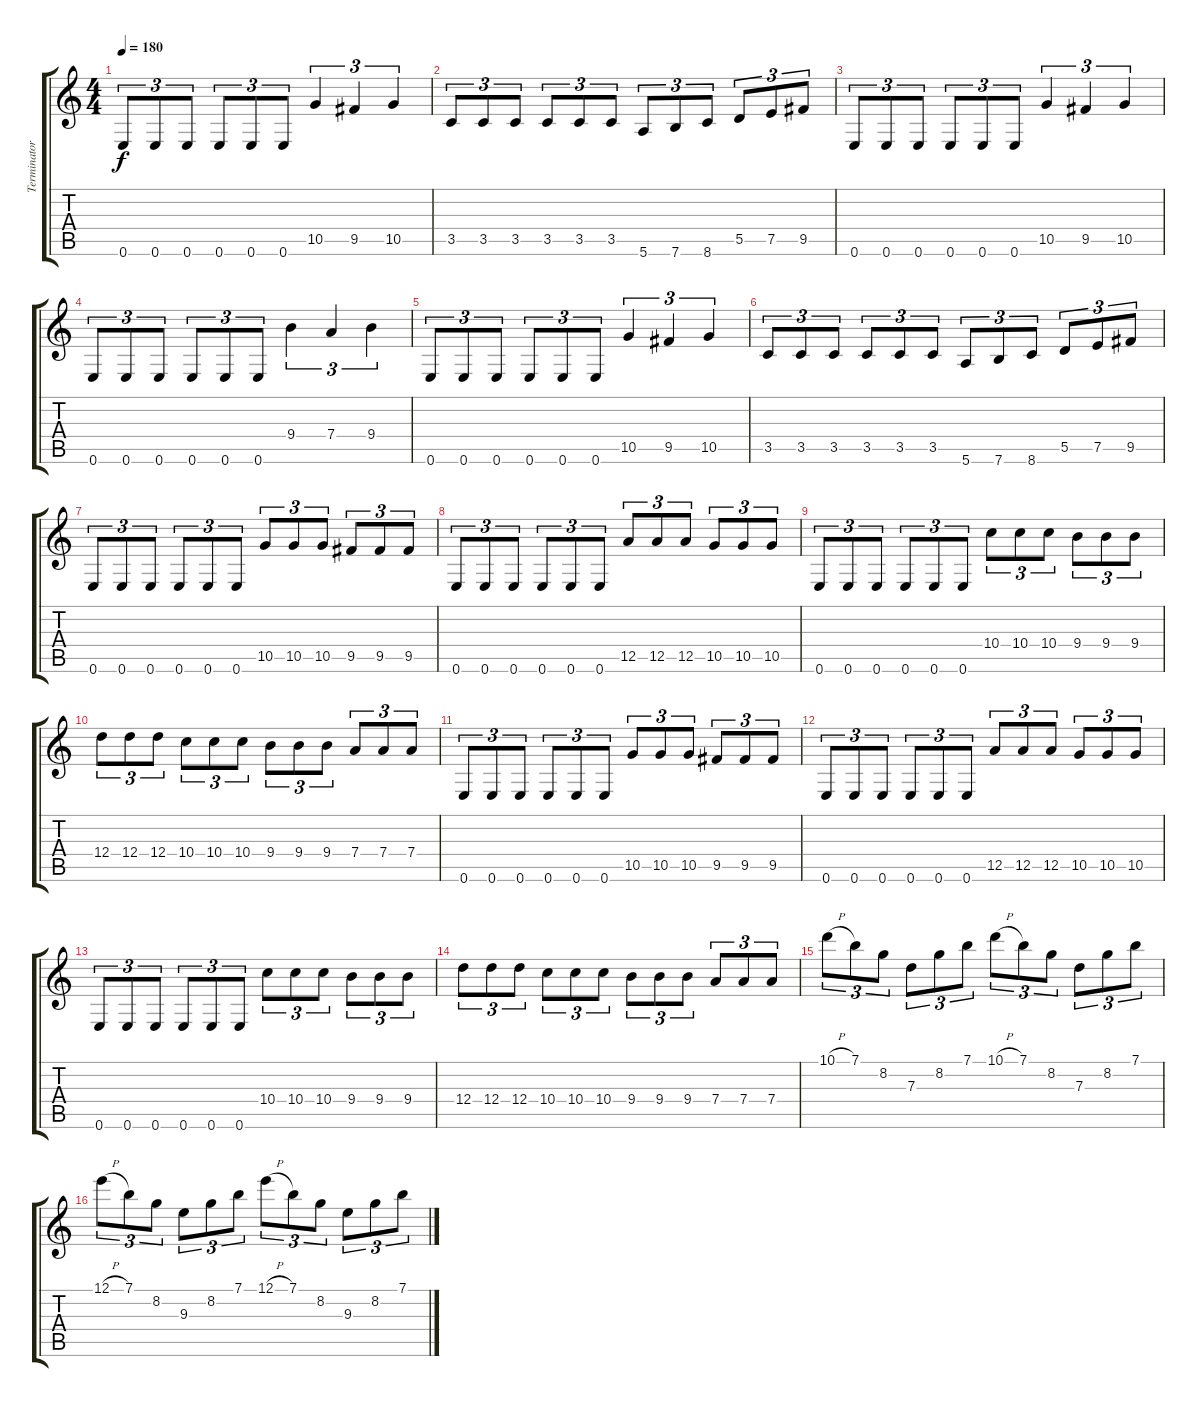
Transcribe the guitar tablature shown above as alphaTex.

\track ("Terminator" "Terminator") {instrument distortionguitar}
\staff {score tabs}
\tuning (E4 B3 G3 D3 A2 E2) {hide}
\ts (4 4)
\tempo 180
\clef g2
\ks c
0.6.8{tu (3 2) dy f} 0.6.8{tu (3 2)} 0.6.8{tu (3 2)} 0.6.8{tu (3 2)} 0.6.8{tu (3 2)} 0.6.8{tu (3 2)} 10.5.4{tu (3 2)} 9.5.4{tu (3 2)} 10.5.4{tu (3 2)} |
3.5.8{tu (3 2)} 3.5.8{tu (3 2)} 3.5.8{tu (3 2)} 3.5.8{tu (3 2)} 3.5.8{tu (3 2)} 3.5.8{tu (3 2)} 5.6.8{tu (3 2)} 7.6.8{tu (3 2)} 8.6.8{tu (3 2)} 5.5.8{tu (3 2)} 7.5.8{tu (3 2)} 9.5.8{tu (3 2)} |
0.6.8{tu (3 2)} 0.6.8{tu (3 2)} 0.6.8{tu (3 2)} 0.6.8{tu (3 2)} 0.6.8{tu (3 2)} 0.6.8{tu (3 2)} 10.5.4{tu (3 2)} 9.5.4{tu (3 2)} 10.5.4{tu (3 2)} |
0.6.8{tu (3 2)} 0.6.8{tu (3 2)} 0.6.8{tu (3 2)} 0.6.8{tu (3 2)} 0.6.8{tu (3 2)} 0.6.8{tu (3 2)} 9.4.4{tu (3 2)} 7.4.4{tu (3 2)} 9.4.4{tu (3 2)} |
0.6.8{tu (3 2)} 0.6.8{tu (3 2)} 0.6.8{tu (3 2)} 0.6.8{tu (3 2)} 0.6.8{tu (3 2)} 0.6.8{tu (3 2)} 10.5.4{tu (3 2)} 9.5.4{tu (3 2)} 10.5.4{tu (3 2)} |
3.5.8{tu (3 2)} 3.5.8{tu (3 2)} 3.5.8{tu (3 2)} 3.5.8{tu (3 2)} 3.5.8{tu (3 2)} 3.5.8{tu (3 2)} 5.6.8{tu (3 2)} 7.6.8{tu (3 2)} 8.6.8{tu (3 2)} 5.5.8{tu (3 2)} 7.5.8{tu (3 2)} 9.5.8{tu (3 2)} |
0.6.8{tu (3 2)} 0.6.8{tu (3 2)} 0.6.8{tu (3 2)} 0.6.8{tu (3 2)} 0.6.8{tu (3 2)} 0.6.8{tu (3 2)} 10.5.8{tu (3 2)} 10.5.8{tu (3 2)} 10.5.8{tu (3 2)} 9.5.8{tu (3 2)} 9.5.8{tu (3 2)} 9.5.8{tu (3 2)} |
0.6.8{tu (3 2)} 0.6.8{tu (3 2)} 0.6.8{tu (3 2)} 0.6.8{tu (3 2)} 0.6.8{tu (3 2)} 0.6.8{tu (3 2)} 12.5.8{tu (3 2)} 12.5.8{tu (3 2)} 12.5.8{tu (3 2)} 10.5.8{tu (3 2)} 10.5.8{tu (3 2)} 10.5.8{tu (3 2)} |
0.6.8{tu (3 2)} 0.6.8{tu (3 2)} 0.6.8{tu (3 2)} 0.6.8{tu (3 2)} 0.6.8{tu (3 2)} 0.6.8{tu (3 2)} 10.4.8{tu (3 2)} 10.4.8{tu (3 2)} 10.4.8{tu (3 2)} 9.4.8{tu (3 2)} 9.4.8{tu (3 2)} 9.4.8{tu (3 2)} |
12.4.8{tu (3 2)} 12.4.8{tu (3 2)} 12.4.8{tu (3 2)} 10.4.8{tu (3 2)} 10.4.8{tu (3 2)} 10.4.8{tu (3 2)} 9.4.8{tu (3 2)} 9.4.8{tu (3 2)} 9.4.8{tu (3 2)} 7.4.8{tu (3 2)} 7.4.8{tu (3 2)} 7.4.8{tu (3 2)} |
0.6.8{tu (3 2)} 0.6.8{tu (3 2)} 0.6.8{tu (3 2)} 0.6.8{tu (3 2)} 0.6.8{tu (3 2)} 0.6.8{tu (3 2)} 10.5.8{tu (3 2)} 10.5.8{tu (3 2)} 10.5.8{tu (3 2)} 9.5.8{tu (3 2)} 9.5.8{tu (3 2)} 9.5.8{tu (3 2)} |
0.6.8{tu (3 2)} 0.6.8{tu (3 2)} 0.6.8{tu (3 2)} 0.6.8{tu (3 2)} 0.6.8{tu (3 2)} 0.6.8{tu (3 2)} 12.5.8{tu (3 2)} 12.5.8{tu (3 2)} 12.5.8{tu (3 2)} 10.5.8{tu (3 2)} 10.5.8{tu (3 2)} 10.5.8{tu (3 2)} |
0.6.8{tu (3 2)} 0.6.8{tu (3 2)} 0.6.8{tu (3 2)} 0.6.8{tu (3 2)} 0.6.8{tu (3 2)} 0.6.8{tu (3 2)} 10.4.8{tu (3 2)} 10.4.8{tu (3 2)} 10.4.8{tu (3 2)} 9.4.8{tu (3 2)} 9.4.8{tu (3 2)} 9.4.8{tu (3 2)} |
12.4.8{tu (3 2)} 12.4.8{tu (3 2)} 12.4.8{tu (3 2)} 10.4.8{tu (3 2)} 10.4.8{tu (3 2)} 10.4.8{tu (3 2)} 9.4.8{tu (3 2)} 9.4.8{tu (3 2)} 9.4.8{tu (3 2)} 7.4.8{tu (3 2)} 7.4.8{tu (3 2)} 7.4.8{tu (3 2)} |
10.1{h}.8{tu (3 2)} 7.1.8{tu (3 2)} 8.2.8{tu (3 2)} 7.3.8{tu (3 2)} 8.2.8{tu (3 2)} 7.1.8{tu (3 2)} 10.1{h}.8{tu (3 2)} 7.1.8{tu (3 2)} 8.2.8{tu (3 2)} 7.3.8{tu (3 2)} 8.2.8{tu (3 2)} 7.1.8{tu (3 2)} |
12.1{h}.8{tu (3 2)} 7.1.8{tu (3 2)} 8.2.8{tu (3 2)} 9.3.8{tu (3 2)} 8.2.8{tu (3 2)} 7.1.8{tu (3 2)} 12.1{h}.8{tu (3 2)} 7.1.8{tu (3 2)} 8.2.8{tu (3 2)} 9.3.8{tu (3 2)} 8.2.8{tu (3 2)} 7.1.8{tu (3 2)}
